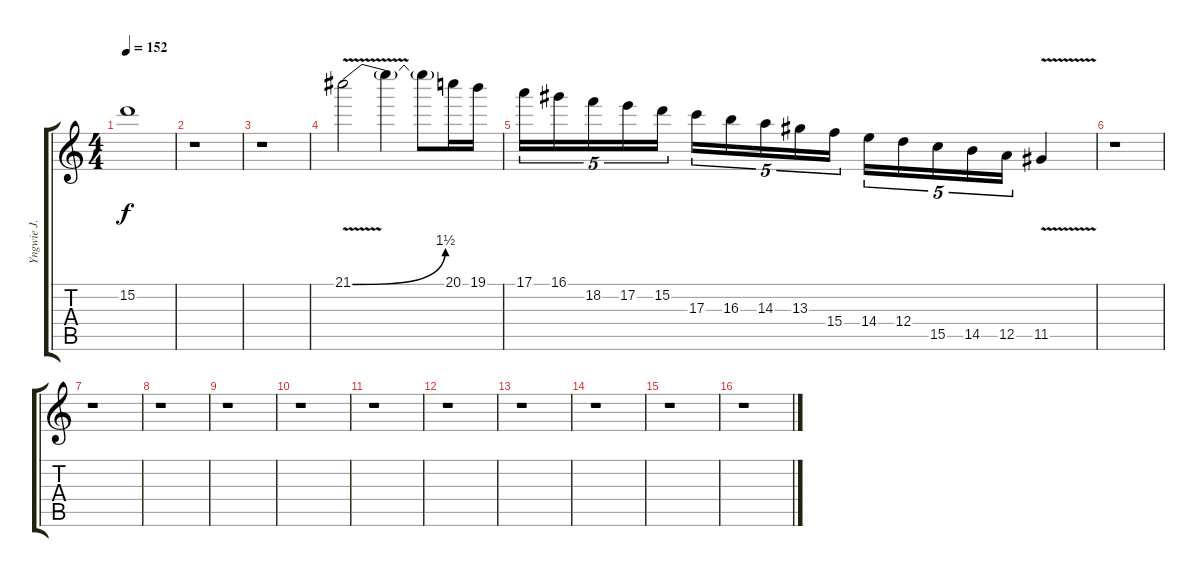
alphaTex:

\track ("Yngwie J. Malmsteen (Solo)" "Yngwie J. ") {instrument overdrivenguitar}
\staff {score tabs}
\tuning (E4 B3 G3 D3 A2 E2) {hide}
\ts (4 4)
\tempo 152
\clef g2
\ks c
15.2{t}.1{dy f} |
r.1 |
r.1 |
21.1{be (bend 0 0 60 6) v}.2 21.1{t}.4 21.1{t}.8 20.1.16 19.1.16 |
17.1.16{tu (5 4)} 16.1.16{tu (5 4)} 18.2.16{tu (5 4)} 17.2.16{tu (5 4)} 15.2.16{tu (5 4)} 17.3.16{tu (5 4)} 16.3.16{tu (5 4)} 14.3.16{tu (5 4)} 13.3.16{tu (5 4)} 15.4.16{tu (5 4)} 14.4.16{tu (5 4)} 12.4.16{tu (5 4)} 15.5.16{tu (5 4)} 14.5.16{tu (5 4)} 12.5.16{tu (5 4)} 11.5{v}.4 |
r.1 |
r.1 |
r.1 |
r.1 |
r.1 |
r.1 |
r.1 |
r.1 |
r.1 |
r.1 |
r.1
